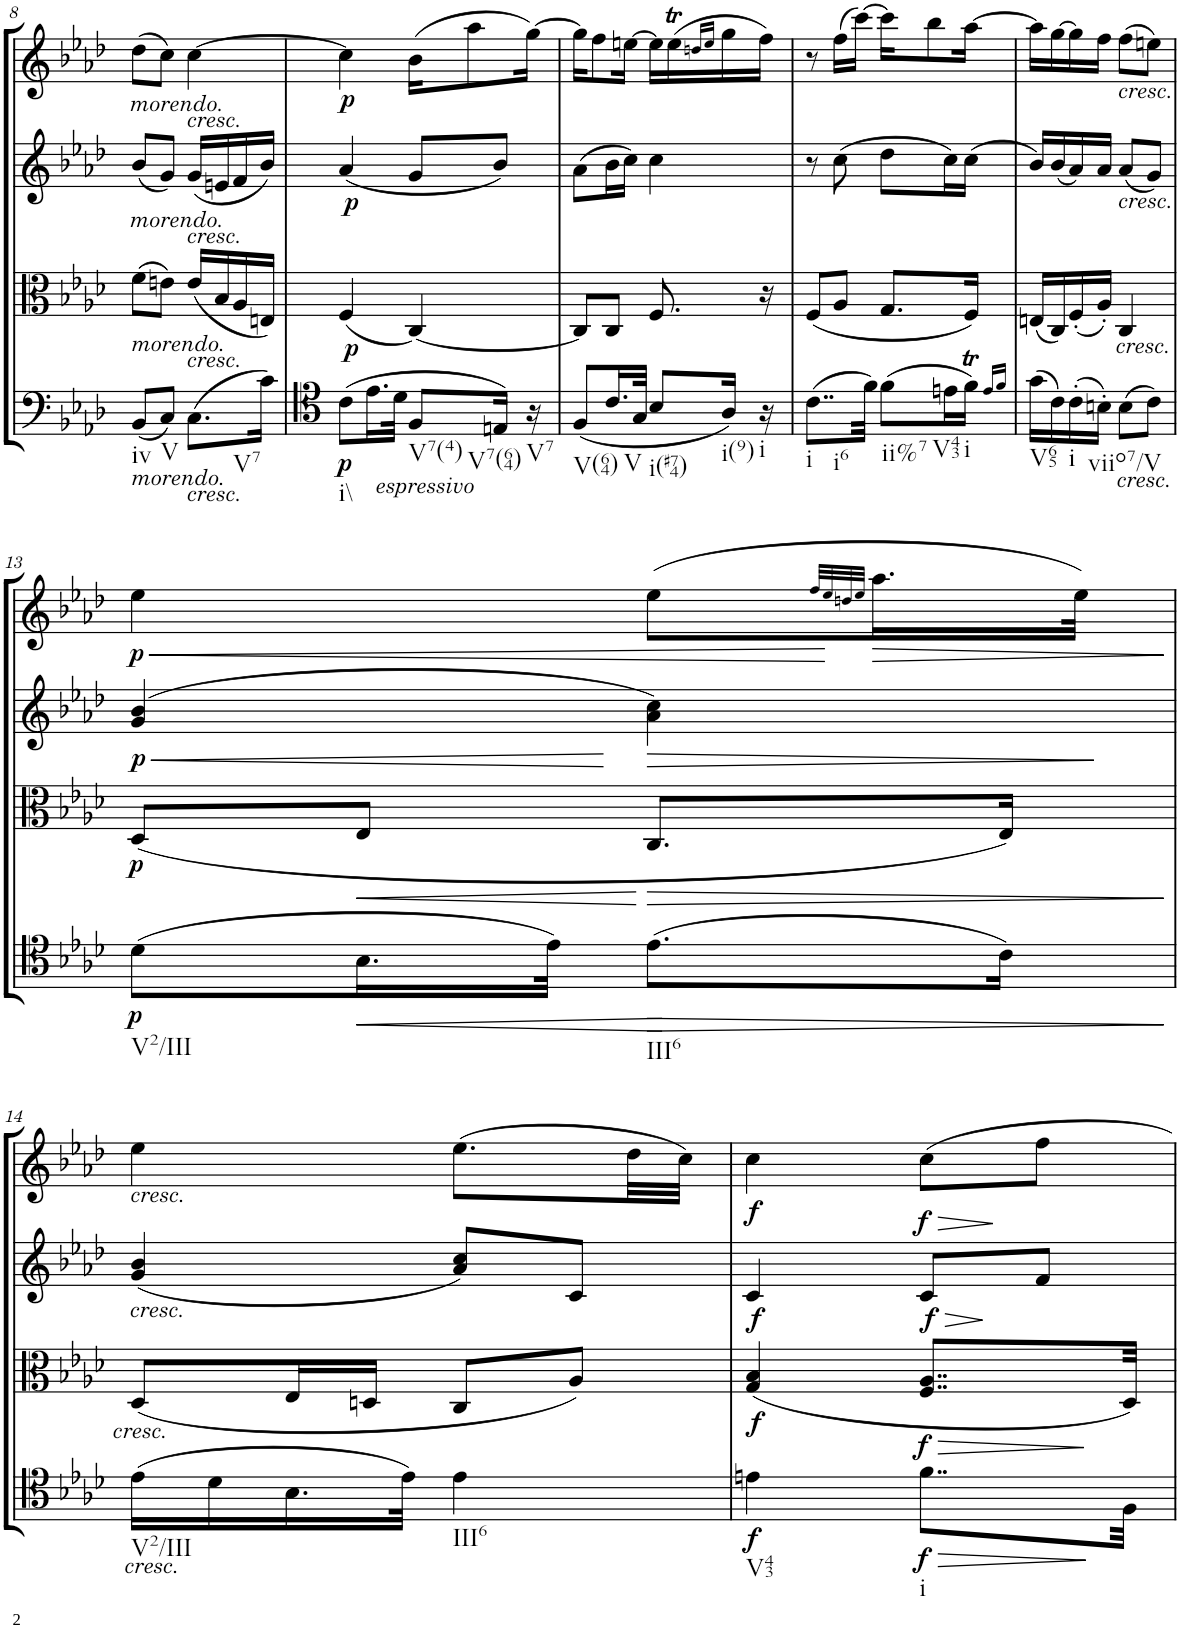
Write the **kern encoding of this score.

**kern	**dynam	**kern	**dynam	**kern	**dynam	**kern	**dynam
*part4	*part4	*part3	*part3	*part2	*part2	*part1	*part1
*staff4	*staff4	*staff3	*staff3	*staff2	*staff2	*staff1	*staff1
*I"Cello	*	*I"Viola	*	*I"2nd Violin	*	*I"1st Violin	*
*	*	*I'Vla	*	*I'Vln	*	*I'Vln	*
!!LO:PB:g=z
*clefF4	*	*clefC3	*	*clefG2	*	*clefG2	*
*k[b-e-a-d-]	*	*k[b-e-a-d-]	*	*k[b-e-a-d-]	*	*k[b-e-a-d-]	*
*f:	*	*f:	*	*f:	*	*f:	*
*M2/4	*	*M2/4	*	*M2/4	*	*M2/4	*
=8	=8	=8	=8	=8	=8	=8	=8
!	!	!	!	!	!	!LO:TX:b:i:t=morendo.	!
!	!	!	!	!LO:TX:b:i:t=morendo.	!	!	!
!	!	!LO:TX:b:i:t=morendo.	!	!	!	!	!
!LO:TX:b:i:t=morendo.	!	!	!	!	!	!	!
!LO:TX:b:t=iv	!	!	!	!	!	!	!
(8BB-/L	.	(8f\L	.	(8b-/L	.	(8dd-\L	.
!LO:TX:b:t=V	!	!	!	!	!	!	!
8C/J)	.	8en\J)	.	8g/J)	.	8cc\J)	.
!	!	!	!	!	!	!LO:TX:b:i:t=cresc.	!
!	!	!	!	!LO:TX:b:i:t=cresc.	!	!	!
!	!	!LO:TX:b:i:t=cresc.	!	!	!	!	!
!LO:TX:b:i:t=cresc.	!	!	!	!	!	!	!
!LO:TX:b:t=V7	!	!	!	!	!	!	!
(8.C\L	.	(16e/LL	.	(16g/LL	.	[4cc\	.
.	.	16B-/	.	16en/	.	.	.
.	.	16A-/	.	16f/	.	.	.
16c\Jk)	.	16En/JJ)	.	16b-/JJ)	.	.	.
=9	=9	=9	=9	=9	=9	=9	=9
!LO:TX:b:t=i\\	!	!	!	!	!	!	!
!	!LO:DY:b	!	!LO:DY:b	!	!LO:DY:b	!	!LO:DY:b
(8c\L	p	(4F/	p	(4a-/	p	4cc\]	p
16.e-\L	.	.	.	.	.	.	.
!LO:TX:b:i:t=espressivo	!	!	!	!	!	!	!
32d-\JJk	.	.	.	.	.	.	.
!LO:TX:b:t=V7(4)	!	!	!	!	!	!	!
!LO:TX:b:t=V7(64)	!	!	!	!	!	!	!
8F/L	.	[4C/)	.	8g/L	.	(16b-\KL	.
.	.	.	.	.	.	8aa-\	.
16En/Jk)	.	.	.	8b-/J)	.	.	.
!LO:TX:b:t=V7	!	!	!	!	!	!	!
16r	.	.	.	.	.	[16gg\Jk)	.
=10	=10	=10	=10	=10	=10	=10	=10
!LO:TX:b:t=V(64)	!	!	!	!	!	!	!
(8F/L	.	8C/L]	.	(8a-\L	.	16gg\KL]	.
.	.	.	.	.	.	8ff\	.
!LO:TX:b:t=V	!	!	!	!	!	!	!
16.c/L	.	8C/J	.	16b-\L	.	.	.
.	.	.	.	16cc\JJ)	.	[16een\Jk	.
32G/JJk	.	.	.	.	.	.	.
!LO:TX:b:t=i(#74)	!	!	!	!	!	!	!
8B-/L	.	8.F/	.	4cc\	.	16ee\LL]	.
.	.	.	.	.	.	(16eet\	.
.	.	.	.	.	.	16qddn/LL	.
.	.	.	.	.	.	16qee/JJ	.
!LO:TX:b:t=i(9)	!	!	!	!	!	!	!
16A-/Jk)	.	.	.	.	.	16gg\	.
!LO:TX:b:t=i	!	!	!	!	!	!	!
16r	.	16r	.	.	.	16ff\JJ)	.
=11	=11	=11	=11	=11	=11	=11	=11
!LO:TX:b:t=i	!	!	!	!	!	!	!
!LO:TX:b:t=i6	!	!	!	!	!	!	!
(8..c\L	.	(8F/L	.	8r	.	8r	.
.	.	8A-/J	.	(8cc\	.	(16ff\LL	.
.	.	.	.	.	.	[16ccc\JJ)	.
32f\Jkk)	.	.	.	.	.	.	.
!LO:TX:b:t=ii%7	!	!	!	!	!	!	!
!LO:TX:b:t=V43	!	!	!	!	!	!	!
(8f\L	.	8.G/L	.	8dd-\L	.	16ccc\KL]	.
.	.	.	.	.	.	8bb-\	.
16en\L	.	.	.	16cc\L)	.	.	.
!LO:TX:b:t=i	!	!	!	!	!	!	!
16fT\JJ)	.	16F/Jk)	.	(16cc\JJ	.	[16aa-\Jk	.
16qe/LL	.	.	.	.	.	.	.
16qf/JJ	.	.	.	.	.	.	.
=12	=12	=12	=12	=12	=12	=12	=12
!LO:TX:b:t=V65	!	!	!	!	!	!	!
(16g\LL	.	(16En/LL	.	16b-/LL)	.	16aa-\LL]	.
16c\)	.	16C/)	.	(16b-/	.	[16gg\	.
!LO:TX:b:t=i	!	!	!	!	!	!	!
(16c'\	.	(16F'/	.	16a-/)	.	16gg\]	.
!LO:TX:b:t=viio7/V	!	!	!	!	!	!	!
16Bn'\JJ)	.	16A-'/JJ)	.	16a-/JJ	.	16ff\JJ	.
!	!	!	!	!	!	!LO:TX:b:i:t=cresc.	!
!	!	!	!	!LO:TX:b:i:t=cresc.	!	!	!
!	!	!LO:TX:b:i:t=cresc.	!	!	!	!	!
!LO:TX:b:i:t=cresc.	!	!	!	!	!	!	!
(8B\L	.	4C/	.	(8a-/L	.	(8ff\L	.
8c\J)	.	.	.	8g/J)	.	8een\J)	.
!!LO:LB:g=z
=13	=13	=13	=13	=13	=13	=13	=13
!LO:TX:b:t=V2/III	!	!	!	!	!	!	!
!	!LO:DY:b	!	!LO:DY:b	!	!LO:HP:b	!	!LO:HP:b
!	!	!	!	!	!LO:DY:n=1:b	!	!LO:DY:n=1:b
(8d-\L	p	(8D-/L	p	(4g/ 4b-/	< p	4ee-\	< p
!	!LO:HP:b	!	!LO:HP:b	!	!	!	!
16.B-\L	<	8E-/J	<	.	.	.	.
32e-\JJk)	.	.	.	.	.	.	.
!LO:TX:b:t=III6	!	!	!	!	!	!	!
!	!LO:HP:b	!	!LO:HP:b	!	!LO:HP:b	!	!
(8.e-\L	>	8.C/L	>	4a-\ 4cc\)	>	(8ee-\L	.
.	.	.	.	.	.	32qff/LLL	.
.	.	.	.	.	.	32qee-/	.
.	.	.	.	.	.	32qddn/	.
.	.	.	.	.	.	32qee-/JJJ	.
!	!	!	!	!	!	!	!LO:HP:n=1:b
.	.	.	.	.	.	16.aa-\L	[ >
16c\Jk)	.	16E-/Jk)	.	.	.	.	.
.	.	.	.	.	.	32ee-\JJk)	.
.	[	.	[	.	[	.	]
!!LO:LB:g=z
=14	=14	=14	=14	=14	=14	=14	=14
!	!	!	!	!	!	!LO:TX:b:i:t=cresc.	!
!	!	!	!	!LO:TX:b:i:t=cresc.	!	!	!
!	!	!LO:TX:b:i:t=cresc.	!	!	!	!	!
!LO:TX:b:i:t=cresc.	!	!	!	!	!	!	!
!LO:TX:b:t=V2/III	!	!	!	!	!	!	!
(16e-\LL	.	(8D-/L	.	(4g/ 4b-/	.	4ee-\	.
16d-\	.	.	.	.	.	.	.
16.B-\	.	16E-/L	.	.	.	.	.
.	.	16Dn/JJ	.	.	.	.	.
32e-\JJk)	.	.	.	.	.	.	.
!LO:TX:b:t=III6	!	!	!	!	!	!	!
4e-\	.	8C/L	.	8a-/ 8cc/L)	.	(8.ee-\L	.
.	.	8A-/J)	.	8c/J	.	.	.
.	.	.	.	.	.	32dd-\LL	.
.	.	.	.	.	.	32cc\JJJ)	.
=15	=15	=15	=15	=15	=15	=15	=15
!LO:TX:b:t=V43	!	!	!	!	!	!	!
!	!LO:DY:b	!	!LO:DY:b	!	!LO:DY:b	!	!
!	!	!	!	!	!LO:DY:n=1:a	!	!
4en\	f	(4G/ 4B-/	f	4c/	f f	4cc\	.
!LO:TX:b:t=i	!	!	!	!	!	!	!
!	!LO:DY:b	!	!LO:DY:b	!	!LO:DY:n=2:b	!	!LO:HP:b
!	!	!	!	!	!	!	!LO:DY:n=1:b
8..f\L	f	8..F/ 8..A-/L	f	8c/L	f	8cc\L	> f
.	.	.	.	8f/J	.	8ff\J	.
32F\Jkk	.	32D-/Jkk)	.	.	.	.	.
.	]	.	]	.	]	.	]
=	=	=	=	=	=	=	=
*-	*-	*-	*-	*-	*-	*-	*-
